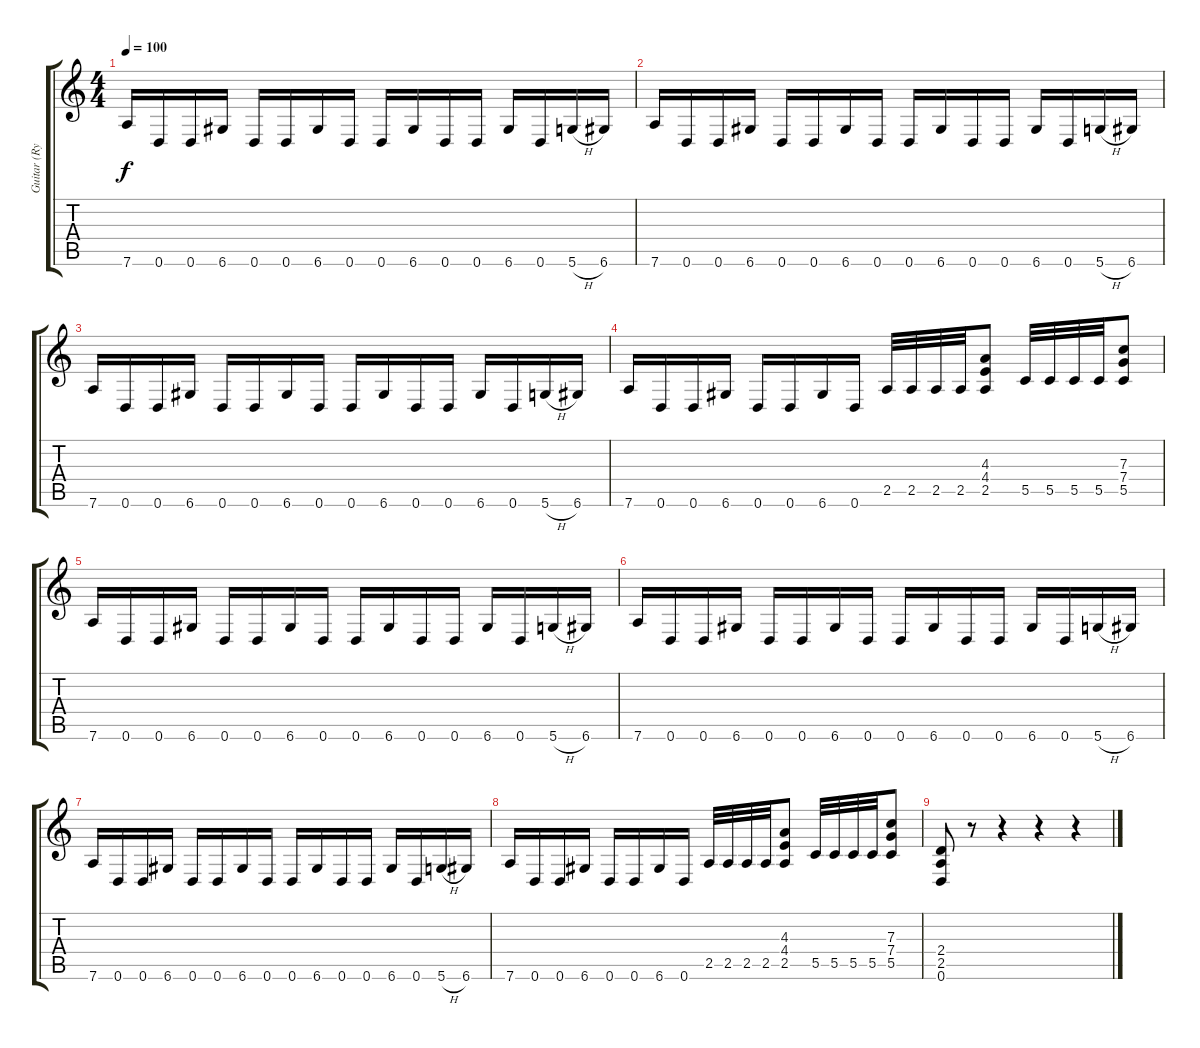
\track ("Guitar (Rythm)" "Guitar (Ry") {instrument distortionguitar}
\staff {score tabs}
\tuning (D4 A3 F3 C3 G2 D2) {hide}
\ts (4 4)
\tempo 100
\clef g2
\ks c
7.6.16{dy f} 0.6.16 0.6.16 6.6.16 0.6.16 0.6.16 6.6.16 0.6.16 0.6.16 6.6.16 0.6.16 0.6.16 6.6.16 0.6.16 5.6{h}.16 6.6.16 |
7.6.16 0.6.16 0.6.16 6.6.16 0.6.16 0.6.16 6.6.16 0.6.16 0.6.16 6.6.16 0.6.16 0.6.16 6.6.16 0.6.16 5.6{h}.16 6.6.16 |
7.6.16 0.6.16 0.6.16 6.6.16 0.6.16 0.6.16 6.6.16 0.6.16 0.6.16 6.6.16 0.6.16 0.6.16 6.6.16 0.6.16 5.6{h}.16 6.6.16 |
7.6.16 0.6.16 0.6.16 6.6.16 0.6.16 0.6.16 6.6.16 0.6.16 2.5.32 2.5.32 2.5.32 2.5.32 (4.3 4.4 2.5).8 5.5.32 5.5.32 5.5.32 5.5.32 (7.3 7.4 5.5).8 |
7.6.16 0.6.16 0.6.16 6.6.16 0.6.16 0.6.16 6.6.16 0.6.16 0.6.16 6.6.16 0.6.16 0.6.16 6.6.16 0.6.16 5.6{h}.16 6.6.16 |
7.6.16 0.6.16 0.6.16 6.6.16 0.6.16 0.6.16 6.6.16 0.6.16 0.6.16 6.6.16 0.6.16 0.6.16 6.6.16 0.6.16 5.6{h}.16 6.6.16 |
7.6.16 0.6.16 0.6.16 6.6.16 0.6.16 0.6.16 6.6.16 0.6.16 0.6.16 6.6.16 0.6.16 0.6.16 6.6.16 0.6.16 5.6{h}.16 6.6.16 |
7.6.16 0.6.16 0.6.16 6.6.16 0.6.16 0.6.16 6.6.16 0.6.16 2.5.32 2.5.32 2.5.32 2.5.32 (4.3 4.4 2.5).8 5.5.32 5.5.32 5.5.32 5.5.32 (7.3 7.4 5.5).8 |
(2.4 2.5 0.6).8 r.8 r.4 r.4 r.4
